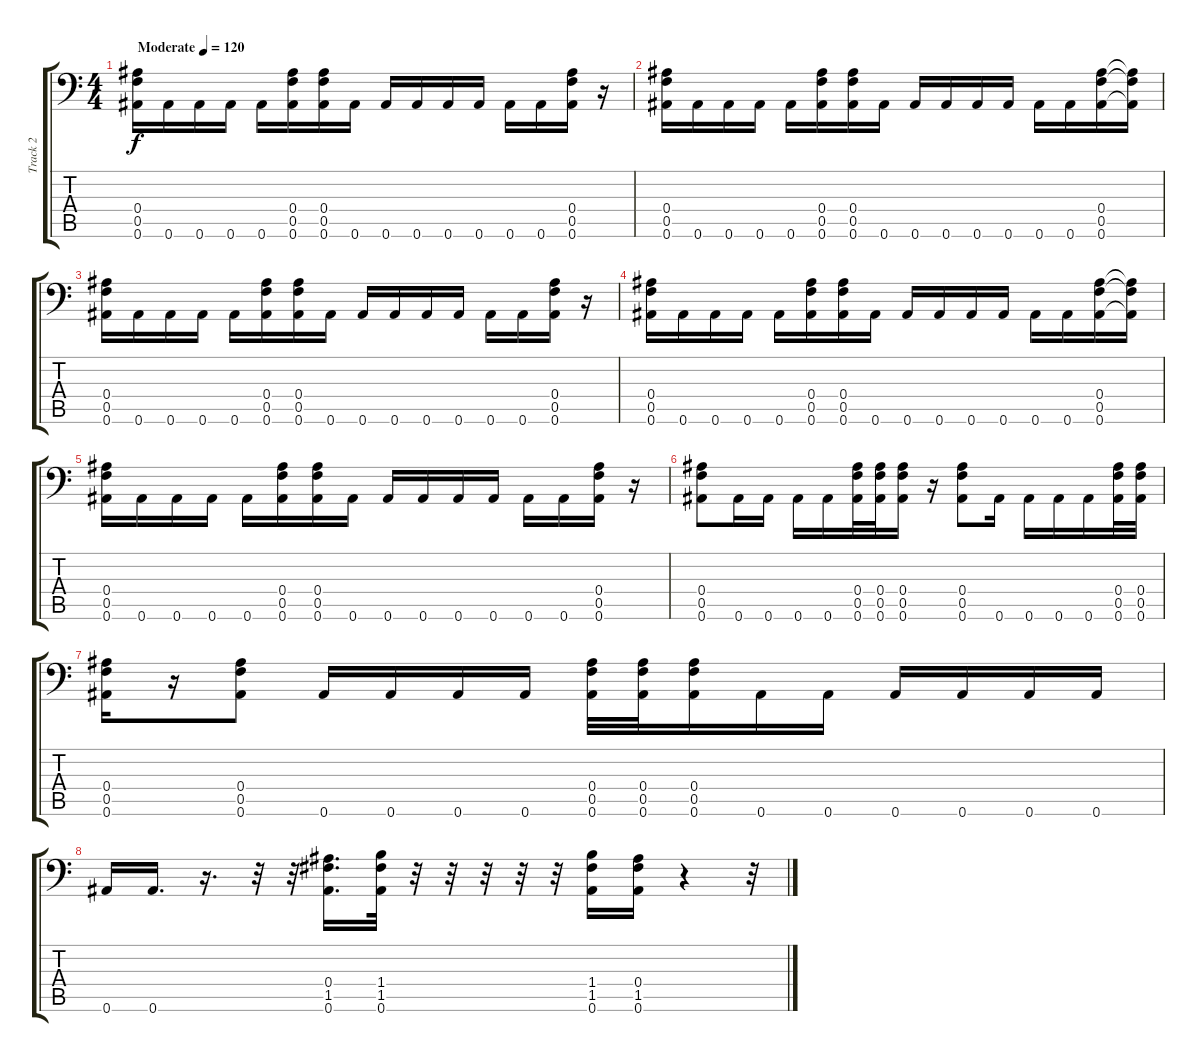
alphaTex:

\track ("Track 2" "Track 2") {instrument distortionguitar}
\staff {score tabs}
\tuning (C4 G3 Eb3 Bb2 F2 Bb1) {hide}
\ts (4 4)
\tempo (120 "Moderate")
\clef f4
\ks c
(0.4 0.5 0.6).16{dy f instrument distortionguitar} 0.6.16 0.6.16 0.6.16 0.6.16 (0.4 0.5 0.6).16 (0.4 0.5 0.6).16 0.6.16 0.6.16 0.6.16 0.6.16 0.6.16 0.6.16 0.6.16 (0.4 0.5 0.6).16 r.16 |
(0.4 0.5 0.6).16 0.6.16 0.6.16 0.6.16 0.6.16 (0.4 0.5 0.6).16 (0.4 0.5 0.6).16 0.6.16 0.6.16 0.6.16 0.6.16 0.6.16 0.6.16 0.6.16 (0.4 0.5 0.6).16 (0.4{t} 0.5{t} 0.6{t}).16 |
(0.4 0.5 0.6).16 0.6.16 0.6.16 0.6.16 0.6.16 (0.4 0.5 0.6).16 (0.4 0.5 0.6).16 0.6.16 0.6.16 0.6.16 0.6.16 0.6.16 0.6.16 0.6.16 (0.4 0.5 0.6).16 r.16 |
(0.4 0.5 0.6).16 0.6.16 0.6.16 0.6.16 0.6.16 (0.4 0.5 0.6).16 (0.4 0.5 0.6).16 0.6.16 0.6.16 0.6.16 0.6.16 0.6.16 0.6.16 0.6.16 (0.4 0.5 0.6).16 (0.4{t} 0.5{t} 0.6{t}).16 |
(0.4 0.5 0.6).16 0.6.16 0.6.16 0.6.16 0.6.16 (0.4 0.5 0.6).16 (0.4 0.5 0.6).16 0.6.16 0.6.16 0.6.16 0.6.16 0.6.16 0.6.16 0.6.16 (0.4 0.5 0.6).16 r.16 |
(0.4 0.5 0.6).8 0.6.16 0.6.16 0.6.16 0.6.16 (0.4 0.5 0.6).32 (0.4 0.5 0.6).32 (0.4 0.5 0.6).16 r.16 (0.4 0.5 0.6).8 0.6.16 0.6.16 0.6.16 0.6.16 (0.4 0.5 0.6).32 (0.4 0.5 0.6).32 |
(0.4 0.5 0.6).16 r.16 (0.4 0.5 0.6).8 0.6.16 0.6.16 0.6.16 0.6.16 (0.4 0.5 0.6).32 (0.4 0.5 0.6).32 (0.4 0.5 0.6).16 0.6.16 0.6.16 0.6.16 0.6.16 0.6.16 0.6.16 |
0.6.16 0.6.16{d} r.16{d} r.32 r.32 (0.4 1.5 0.6).16{d} (1.4 1.5 0.6).32 r.32 r.32 r.32 r.32 r.32 (1.4 1.5 0.6).16 (0.4 1.5 0.6).16 r.4 r.32
